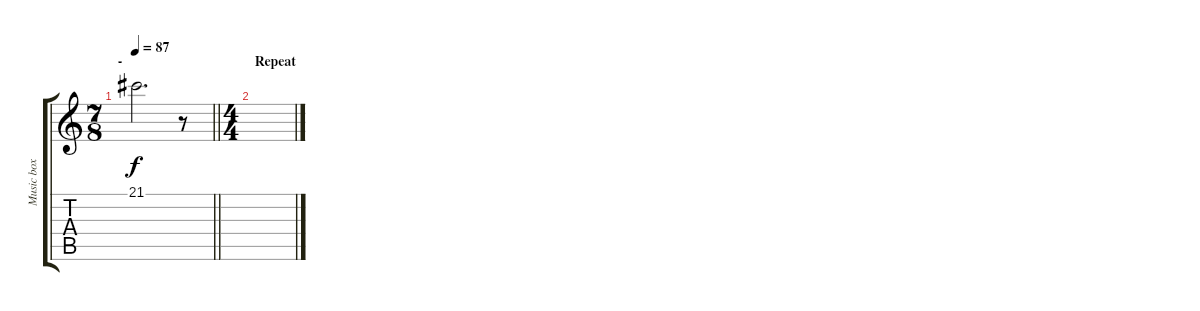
\track ("Music box" "Music box") {instrument musicbox}
\staff {score tabs}
\tuning (E4 B3 G3 D3 A2 E2) {hide}
\ts (7 8)
\section ("" "-")
\tempo 87
\clef g2
\barLineRight lightlight
\ks c
21.1{t}.2{d dy f} r.8 |
\ts (4 4)
\section ("" "Repeat")
